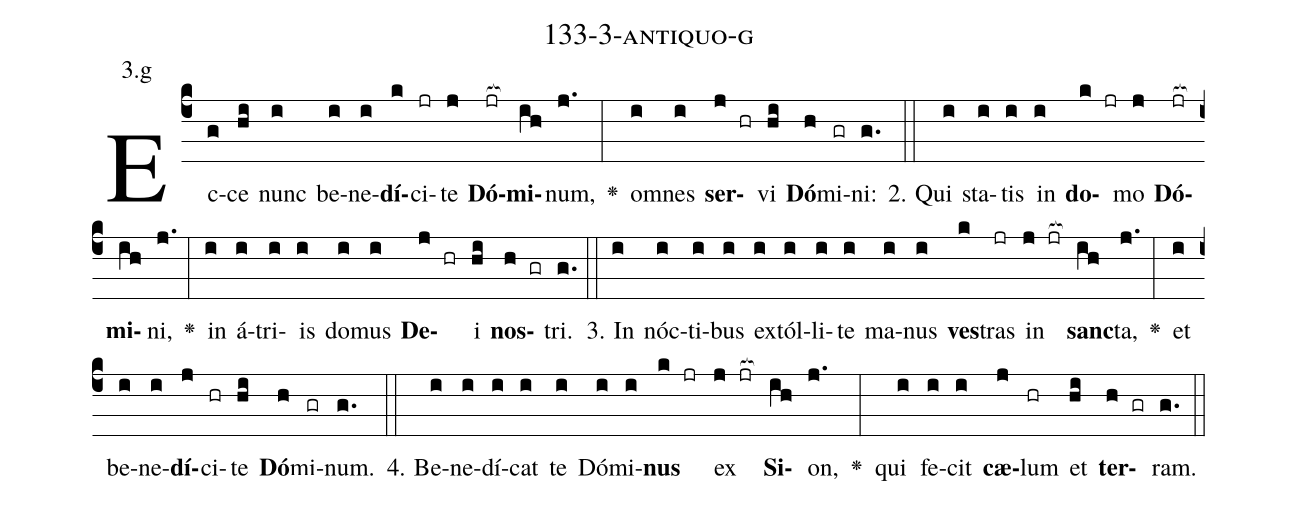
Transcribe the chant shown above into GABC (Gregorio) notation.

name: 133-3-antiquo-g;
annotation: 3.g;
%%
(c4)Ec(g)ce(hi) nunc(i) be(i)ne(i)<b>dí</b>(k)ci(jr)te(j) <b>Dó</b>(jr[ocb:1{])<b>mi</b>(ih[ocb:0}])num,(j.) <v>\greheightstar</v>(:) om(i)nes(i) <b>ser</b>(j hr)vi(hi) <b>Dó</b>(h)mi(gr)ni:(g.) (::)
2. Qui(i) sta(i)tis(i) in(i) <b>do</b>(k jr)mo(j) <b>Dó</b>(jr[ocb:1{])<b>mi</b>(ih[ocb:0}])ni,(j.) <v>\greheightstar</v>(:) in(i) á(i)tri(i)is(i) do(i)mus(i) <b>De</b>(j hr)i(hi) <b>nos</b>(h gr)tri.(g.) (::)
3. In(i) nóc(i)ti(i)bus(i) ex(i)tól(i)li(i)te(i) ma(i)nus(i) <b>ves</b>(k)tras(jr) in(j jr[ocb:1{]) <b>sanc</b>(ih[ocb:0}])ta,(j.) <v>\greheightstar</v>(:) et(i) be(i)ne(i)<b>dí</b>(j)ci(hr)te(hi) <b>Dó</b>(h)mi(gr)num.(g.) (::)
4. Be(i)ne(i)dí(i)cat(i) te(i) Dó(i)mi(i)<b>nus</b>(k jr) ex(j jr[ocb:1{]) <b>Si</b>(ih[ocb:0}])on,(j.) <v>\greheightstar</v>(:) qui(i) fe(i)cit(i) <b>cæ</b>(j)lum(hr) et(hi) <b>ter</b>(h gr)ram.(g.) (::)
